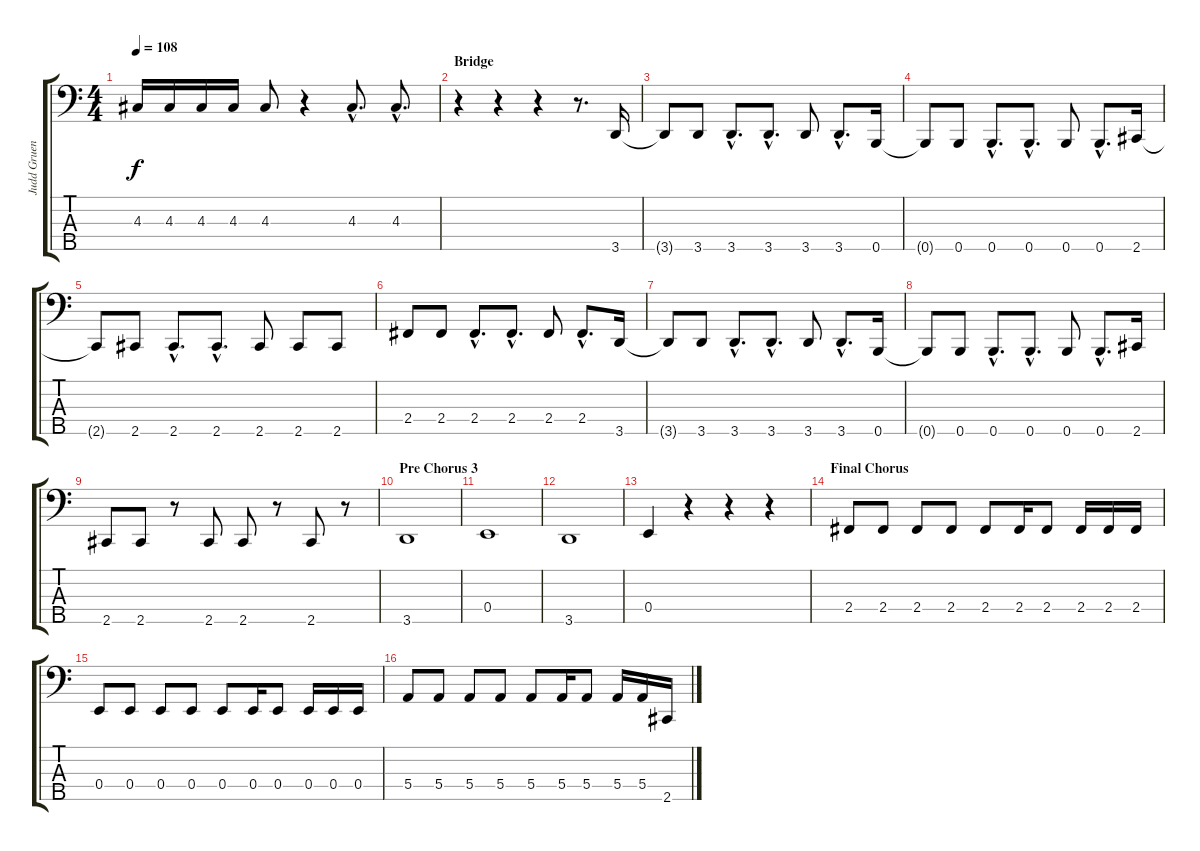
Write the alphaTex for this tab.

\track ("Judd Gruenbaum (Bass)" "Judd Gruen") {instrument electricbasspick}
\staff {score tabs}
\tuning (G2 D2 A1 E1 B0) {hide}
\ts (4 4)
\tempo 108
\clef f4
\ks c
4.3.16{dy f} 4.3.16 4.3.16 4.3.16 4.3.8 r.4 4.3{hac}.8{d} 4.3{hac}.8{d} |
\section ("" "Bridge")
r.4 r.4 r.4 r.8{d} 3.5.16 |
3.5{t}.8 3.5.8 3.5{hac}.8{d} 3.5{hac}.8{d} 3.5.8 3.5{hac}.8{d} 0.5.16 |
0.5{t}.8 0.5.8 0.5{hac}.8{d} 0.5{hac}.8{d} 0.5.8 0.5{hac}.8{d} 2.5.16 |
2.5{t}.8 2.5.8 2.5{hac}.8{d} 2.5{hac}.8{d} 2.5.8 2.5.8 2.5.8 |
2.4.8 2.4.8 2.4{hac}.8{d} 2.4{hac}.8{d} 2.4.8 2.4{hac}.8{d} 3.5.16 |
3.5{t}.8 3.5.8 3.5{hac}.8{d} 3.5{hac}.8{d} 3.5.8 3.5{hac}.8{d} 0.5.16 |
0.5{t}.8 0.5.8 0.5{hac}.8{d} 0.5{hac}.8{d} 0.5.8 0.5{hac}.8{d} 2.5.16 |
2.5.8 2.5.8 r.8 2.5.8 2.5.8 r.8 2.5.8 r.8 |
\section ("" "Pre Chorus 3")
3.5.1 |
0.4.1 |
3.5.1 |
0.4.4 r.4 r.4 r.4 |
\section ("" "Final Chorus")
2.4.8 2.4.8 2.4.8 2.4.8 2.4.8 2.4.16 2.4.8 2.4.16 2.4.16 2.4.16 |
0.4.8 0.4.8 0.4.8 0.4.8 0.4.8 0.4.16 0.4.8 0.4.16 0.4.16 0.4.16 |
5.4.8 5.4.8 5.4.8 5.4.8 5.4.8 5.4.16 5.4.8 5.4.16 5.4.16 2.5.16
